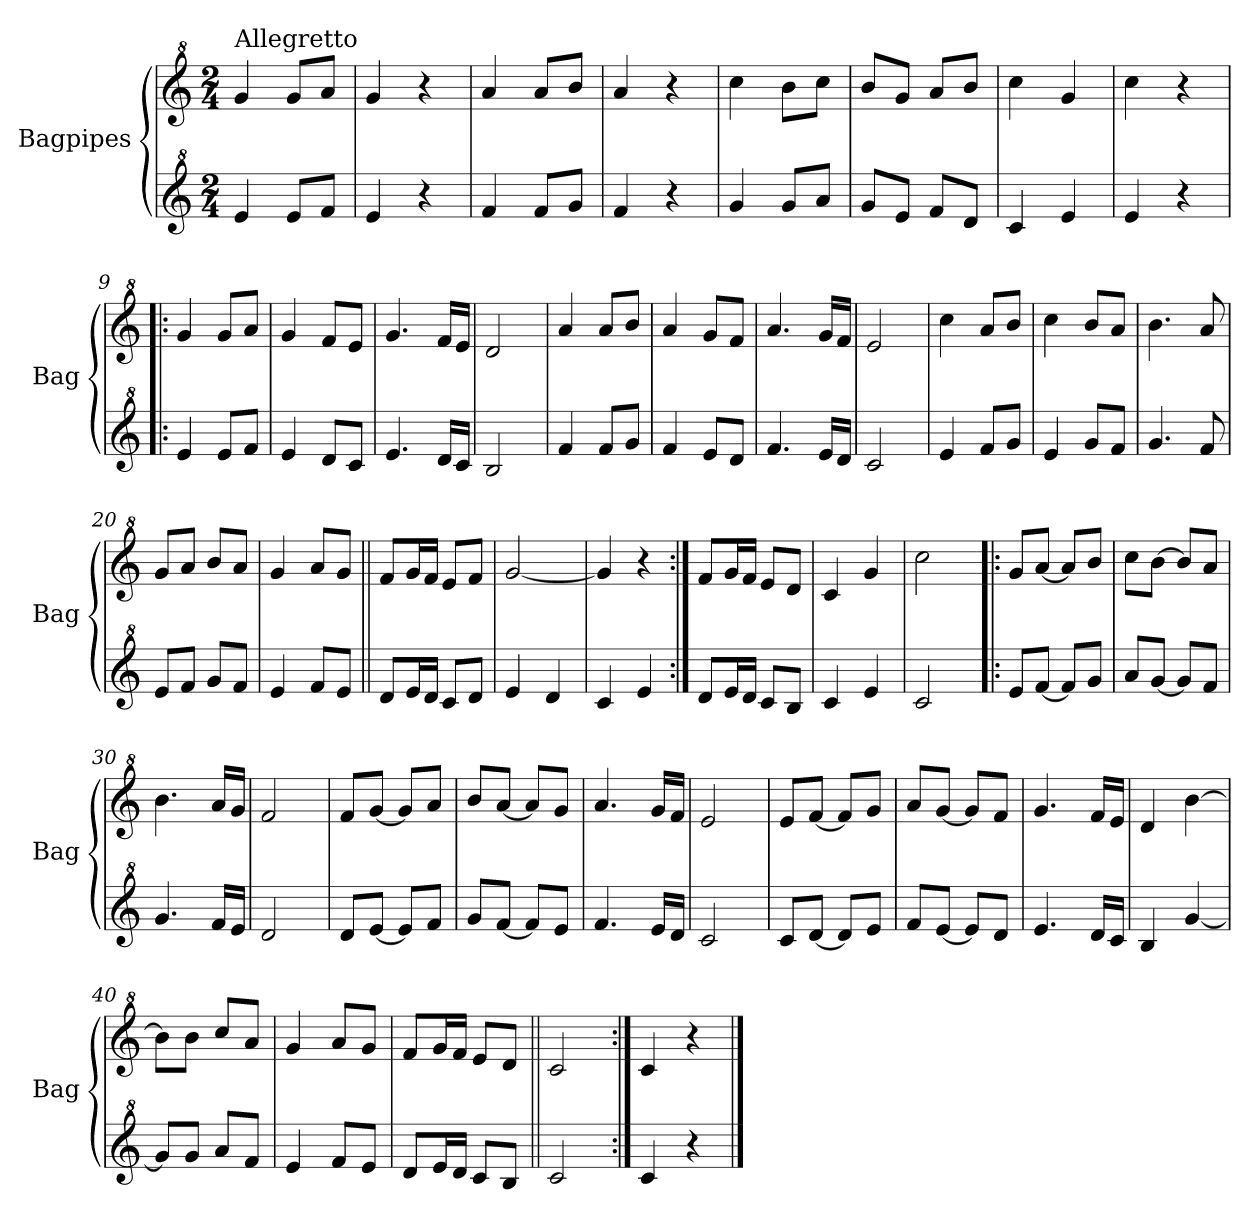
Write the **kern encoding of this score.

**kern	**kern
*part2	*part1
*staff2	*staff1
*I"Bagpipes	*I"Bagpipes
*I'Bag	*I'Bag
*clefG^2	*clefG^2
*k[]	*k[]
*C:	*C:
*M2/4	*M2/4
=1	=1
!	!LO:TX:a:t=Allegretto
4ee/	4gg/
8ee/L	8gg/L
8ff/J	8aa/J
=2	=2
4ee/	4gg/
4r	4r
=3	=3
4ff/	4aa/
8ff/L	8aa/L
8gg/J	8bb/J
=4	=4
4ff/	4aa/
4r	4r
=5	=5
4gg/	4ccc\
8gg/L	8bb\L
8aa/J	8ccc\J
=6	=6
8gg/L	8bb/L
8ee/J	8gg/J
8ff/L	8aa/L
8dd/J	8bb/J
=7	=7
4cc/	4ccc\
4ee/	4gg/
=8	=8
4ee/	4ccc\
4r	4r
=9!|:	=9!|:
4ee/	4gg/
8ee/L	8gg/L
8ff/J	8aa/J
=10	=10
4ee/	4gg/
8dd/L	8ff/L
8cc/J	8ee/J
=11	=11
4.ee/	4.gg/
16dd/LL	16ff/LL
16cc/JJ	16ee/JJ
=12	=12
2b/	2dd/
=13	=13
4ff/	4aa/
8ff/L	8aa/L
8gg/J	8bb/J
!!LO:LB:g=z
=14	=14
4ff/	4aa/
8ee/L	8gg/L
8dd/J	8ff/J
=15	=15
4.ff/	4.aa/
16ee/LL	16gg/LL
16dd/JJ	16ff/JJ
=16	=16
2cc/	2ee/
=17	=17
4ee/	4ccc\
8ff/L	8aa/L
8gg/J	8bb/J
=18	=18
4ee/	4ccc\
8gg/L	8bb/L
8ff/J	8aa/J
=19	=19
4.gg/	4.bb\
8ff/	8aa/
=20	=20
8ee/L	8gg/L
8ff/J	8aa/J
8gg/L	8bb/L
8ff/J	8aa/J
=21	=21
4ee/	4gg/
8ff/L	8aa/L
8ee/J	8gg/J
=22||	=22||
8dd/L	8ff/L
16ee/L	16gg/L
16dd/JJ	16ff/JJ
8cc/L	8ee/L
8dd/J	8ff/J
=23	=23
4ee/	[2gg/
4dd/	.
=24	=24
4cc/	4gg/]
4ee/	4r
=25:|!	=25:|!
8dd/L	8ff/L
16ee/L	16gg/L
16dd/JJ	16ff/JJ
8cc/L	8ee/L
8b/J	8dd/J
!!LO:LB:g=z
=26	=26
4cc/	4cc/
4ee/	4gg/
=27	=27
2cc/	2ccc\
=28!|:	=28!|:
8ee/L	8gg/L
[8ff/J	[8aa/J
8ff/L]	8aa/L]
8gg/J	8bb/J
=29	=29
8aa/L	8ccc\L
[8gg/J	[8bb\J
8gg/L]	8bb/L]
8ff/J	8aa/J
=30	=30
4.gg/	4.bb\
16ff/LL	16aa/LL
16ee/JJ	16gg/JJ
=31	=31
2dd/	2ff/
=32	=32
8dd/L	8ff/L
[8ee/J	[8gg/J
8ee/L]	8gg/L]
8ff/J	8aa/J
=33	=33
8gg/L	8bb/L
[8ff/J	[8aa/J
8ff/L]	8aa/L]
8ee/J	8gg/J
=34	=34
4.ff/	4.aa/
16ee/LL	16gg/LL
16dd/JJ	16ff/JJ
=35	=35
2cc/	2ee/
=36	=36
8cc/L	8ee/L
[8dd/J	[8ff/J
8dd/L]	8ff/L]
8ee/J	8gg/J
=37	=37
8ff/L	8aa/L
[8ee/J	[8gg/J
8ee/L]	8gg/L]
8dd/J	8ff/J
!!LO:LB:g=z
=38	=38
4.ee/	4.gg/
16dd/LL	16ff/LL
16cc/JJ	16ee/JJ
=39	=39
4b/	4dd/
[4gg/	[4bb\
=40	=40
8gg/L]	8bb\L]
8gg/J	8bb\J
8aa/L	8ccc/L
8ff/J	8aa/J
=41	=41
4ee/	4gg/
8ff/L	8aa/L
8ee/J	8gg/J
=42	=42
8dd/L	8ff/L
16ee/L	16gg/L
16dd/JJ	16ff/JJ
8cc/L	8ee/L
8b/J	8dd/J
=43||	=43||
2cc/	2cc/
=44:|!	=44:|!
4cc/	4cc/
4r	4r
==	==
*-	*-
